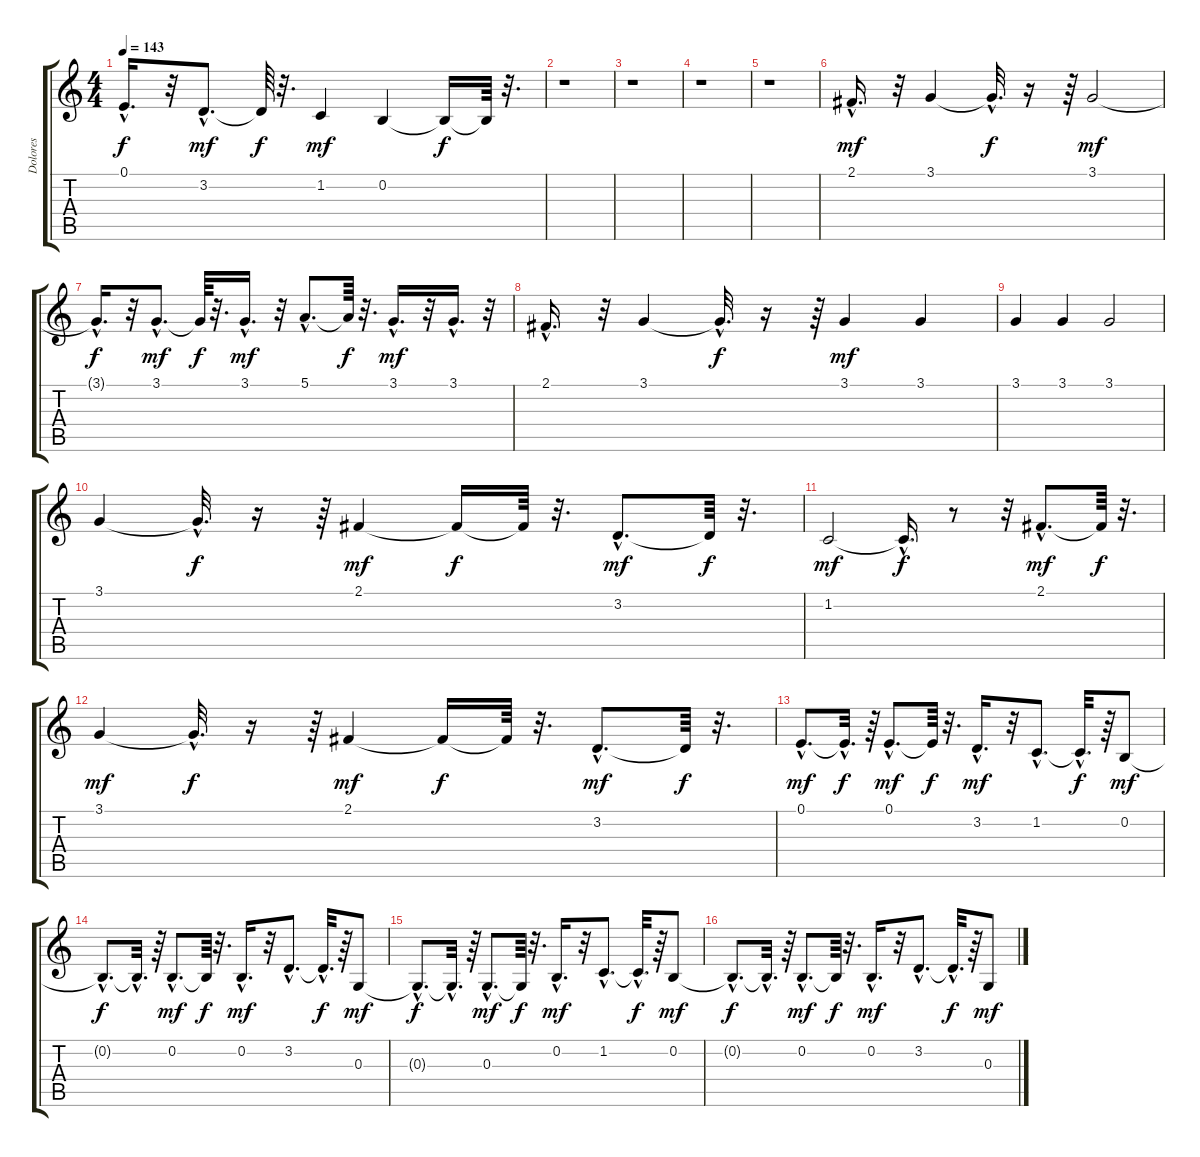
\track ("Dolores" "Dolores") {instrument panflute}
\staff {score tabs}
\tuning (E4 B3 G3 D3 A2 E2) {hide}
\ts (4 4)
\tempo 143
\clef g2
\ks c
0.1{hac t}.16{d dy f} r.32 3.2{hac}.8{d dy mf} 3.2{t}.64{dy f} r.32{d} 1.2.4{dy mf} 0.2.4 0.2{t}.16{dy f} 0.2{t}.64 r.32{d} |
r.1 |
r.1 |
r.1 |
r.1 |
2.1{hac}.16{d dy mf} r.32 3.1.4 3.1{hac t}.32{d dy f} r.16 r.64 3.1.2{dy mf} |
3.1{hac t}.16{d dy f} r.32 3.1{hac}.8{d dy mf} 3.1{t}.64{dy f} r.32{d} 3.1{hac}.16{d dy mf} r.32 5.1{hac}.8{d} 5.1{t}.64{dy f} r.32{d} 3.1{hac}.16{d dy mf} r.32 3.1{hac}.16{d} r.32 |
2.1{hac}.16{d} r.32 3.1.4 3.1{hac t}.32{d dy f} r.16 r.64 3.1.4{dy mf} 3.1.4 |
3.1.4 3.1.4 3.1.2 |
3.1.4 3.1{hac t}.32{d dy f} r.16 r.64 2.1.4{dy mf} 2.1{t}.16{dy f} 2.1{t}.64 r.32{d} 3.2{hac}.8{d dy mf} 3.2{t}.64{dy f} r.32{d} |
1.2.2{dy mf} 1.2{hac t}.16{d dy f} r.8 r.32 2.1{hac}.8{d dy mf} 2.1{t}.64{dy f} r.32{d} |
3.1.4{dy mf} 3.1{hac t}.32{d dy f} r.16 r.64 2.1.4{dy mf} 2.1{t}.16{dy f} 2.1{t}.64 r.32{d} 3.2{hac}.8{d dy mf} 3.2{t}.64{dy f} r.32{d} |
0.1{hac}.8{d dy mf} 0.1{hac t}.32{d dy f} r.64 0.1{hac}.8{d dy mf} 0.1{t}.64{dy f} r.32{d} 3.2{hac}.16{d dy mf} r.32 1.2{hac}.8{d} 1.2{hac t}.32{d dy f} r.64 0.2.8{dy mf} |
0.2{hac t}.8{d dy f} 0.2{hac t}.32{d} r.64 0.2{hac}.8{d dy mf} 0.2{t}.64{dy f} r.32{d} 0.2{hac}.16{d dy mf} r.32 3.2{hac}.8{d} 3.2{hac t}.32{d dy f} r.64 0.3.8{dy mf} |
0.3{hac t}.8{d dy f} 0.3{hac t}.32{d} r.64 0.3{hac}.8{d dy mf} 0.3{t}.64{dy f} r.32{d} 0.2{hac}.16{d dy mf} r.32 1.2{hac}.8{d} 1.2{hac t}.32{d dy f} r.64 0.2.8{dy mf} |
0.2{hac t}.8{d dy f} 0.2{hac t}.32{d} r.64 0.2{hac}.8{d dy mf} 0.2{t}.64{dy f} r.32{d} 0.2{hac}.16{d dy mf} r.32 3.2{hac}.8{d} 3.2{hac t}.32{d dy f} r.64 0.3.8{dy mf}
